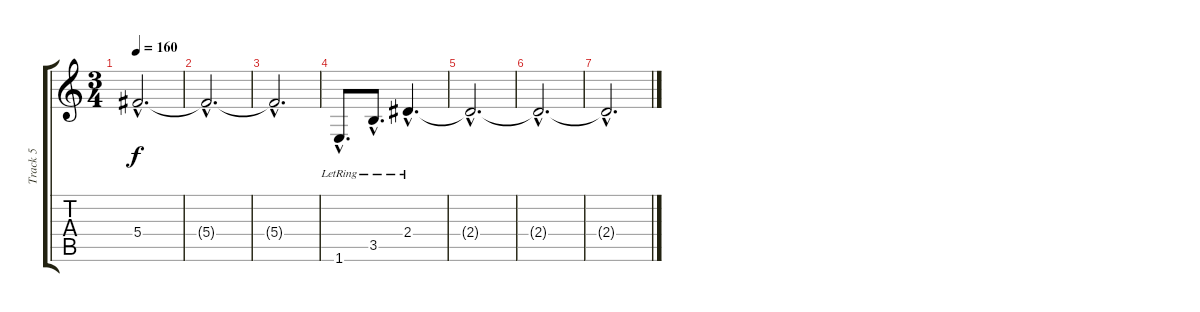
\track ("Track 5" "Track 5") {instrument electricguitarclean}
\staff {score tabs}
\tuning (Eb4 Bb3 Gb3 Db3 Ab2 Eb2) {hide}
\ts (3 4)
\tempo 160
\clef g2
\ks c
5.4{hac t}.2{d dy f} |
5.4{hac t}.2{d} |
5.4{hac t}.2{d} |
1.6{hac lr}.8{d} 3.5{hac lr}.8{d} 2.4{hac lr}.4{d} |
2.4{hac t}.2{d} |
2.4{hac t}.2{d} |
2.4{hac t}.2{d}
